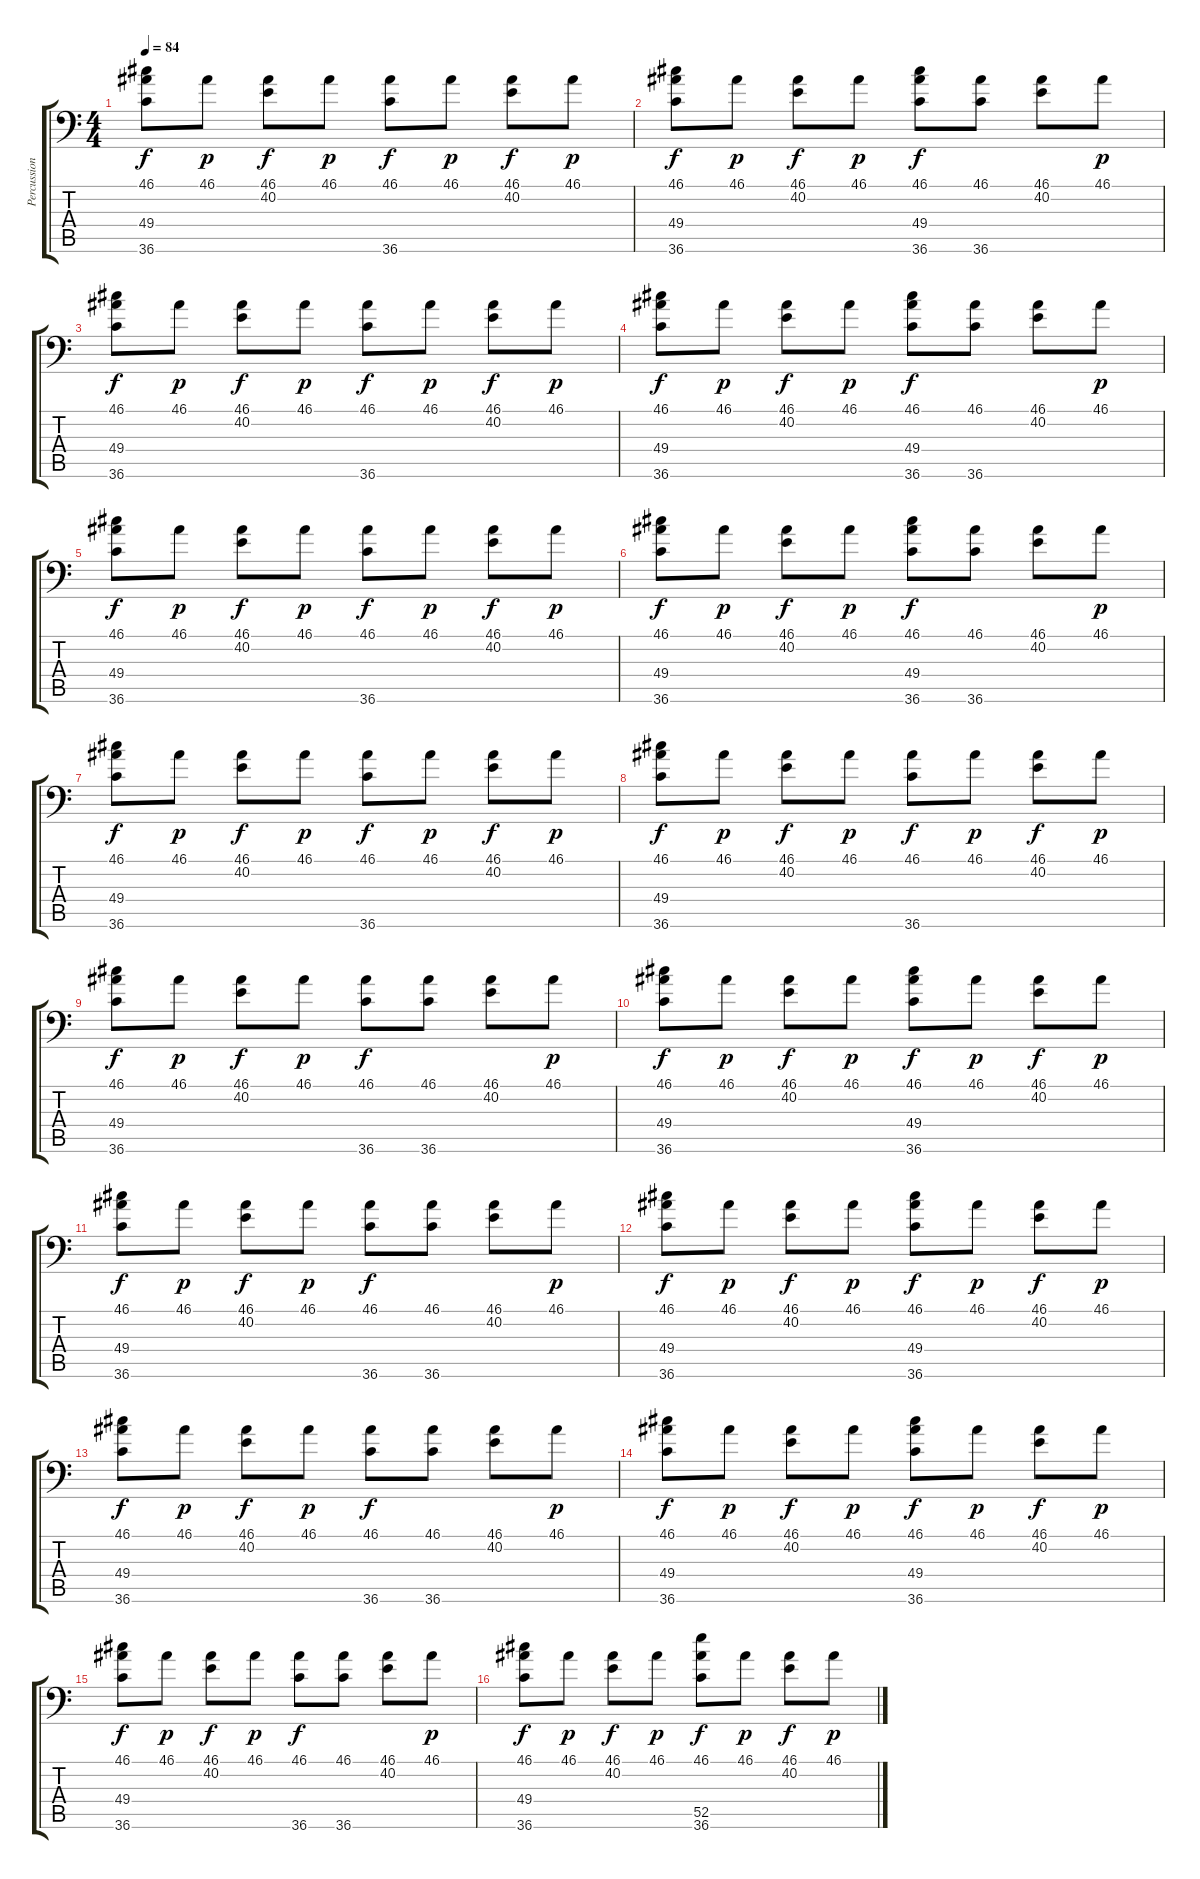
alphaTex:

\track ("Percussion" "Percussion") {instrument acousticgrandpiano}
\staff {score tabs}
\tuning (C-1 C-1 C-1 C-1 C-1 C-1) {hide}
\ts (4 4)
\tempo 84
\clef f4
\ks c
(46.1 49.4 36.6).8{dy f} 46.1.8{dy p} (46.1 40.2).8{dy f} 46.1.8{dy p} (46.1 36.6).8{dy f} 46.1.8{dy p} (46.1 40.2).8{dy f} 46.1.8{dy p} |
(46.1 49.4 36.6).8{dy f} 46.1.8{dy p} (46.1 40.2).8{dy f} 46.1.8{dy p} (46.1 49.4 36.6).8{dy f} (46.1 36.6).8 (46.1 40.2).8 46.1.8{dy p} |
(46.1 49.4 36.6).8{dy f} 46.1.8{dy p} (46.1 40.2).8{dy f} 46.1.8{dy p} (46.1 36.6).8{dy f} 46.1.8{dy p} (46.1 40.2).8{dy f} 46.1.8{dy p} |
(46.1 49.4 36.6).8{dy f} 46.1.8{dy p} (46.1 40.2).8{dy f} 46.1.8{dy p} (46.1 49.4 36.6).8{dy f} (46.1 36.6).8 (46.1 40.2).8 46.1.8{dy p} |
(46.1 49.4 36.6).8{dy f} 46.1.8{dy p} (46.1 40.2).8{dy f} 46.1.8{dy p} (46.1 36.6).8{dy f} 46.1.8{dy p} (46.1 40.2).8{dy f} 46.1.8{dy p} |
(46.1 49.4 36.6).8{dy f} 46.1.8{dy p} (46.1 40.2).8{dy f} 46.1.8{dy p} (46.1 49.4 36.6).8{dy f} (46.1 36.6).8 (46.1 40.2).8 46.1.8{dy p} |
(46.1 49.4 36.6).8{dy f} 46.1.8{dy p} (46.1 40.2).8{dy f} 46.1.8{dy p} (46.1 36.6).8{dy f} 46.1.8{dy p} (46.1 40.2).8{dy f} 46.1.8{dy p} |
(46.1 49.4 36.6).8{dy f} 46.1.8{dy p} (46.1 40.2).8{dy f} 46.1.8{dy p} (46.1 36.6).8{dy f} 46.1.8{dy p} (46.1 40.2).8{dy f} 46.1.8{dy p} |
(46.1 49.4 36.6).8{dy f} 46.1.8{dy p} (46.1 40.2).8{dy f} 46.1.8{dy p} (46.1 36.6).8{dy f} (46.1 36.6).8 (46.1 40.2).8 46.1.8{dy p} |
(46.1 49.4 36.6).8{dy f} 46.1.8{dy p} (46.1 40.2).8{dy f} 46.1.8{dy p} (46.1 49.4 36.6).8{dy f} 46.1.8{dy p} (46.1 40.2).8{dy f} 46.1.8{dy p} |
(46.1 49.4 36.6).8{dy f} 46.1.8{dy p} (46.1 40.2).8{dy f} 46.1.8{dy p} (46.1 36.6).8{dy f} (46.1 36.6).8 (46.1 40.2).8 46.1.8{dy p} |
(46.1 49.4 36.6).8{dy f} 46.1.8{dy p} (46.1 40.2).8{dy f} 46.1.8{dy p} (46.1 49.4 36.6).8{dy f} 46.1.8{dy p} (46.1 40.2).8{dy f} 46.1.8{dy p} |
(46.1 49.4 36.6).8{dy f} 46.1.8{dy p} (46.1 40.2).8{dy f} 46.1.8{dy p} (46.1 36.6).8{dy f} (46.1 36.6).8 (46.1 40.2).8 46.1.8{dy p} |
(46.1 49.4 36.6).8{dy f} 46.1.8{dy p} (46.1 40.2).8{dy f} 46.1.8{dy p} (46.1 49.4 36.6).8{dy f} 46.1.8{dy p} (46.1 40.2).8{dy f} 46.1.8{dy p} |
(46.1 49.4 36.6).8{dy f} 46.1.8{dy p} (46.1 40.2).8{dy f} 46.1.8{dy p} (46.1 36.6).8{dy f} (46.1 36.6).8 (46.1 40.2).8 46.1.8{dy p} |
(46.1 49.4 36.6).8{dy f} 46.1.8{dy p} (46.1 40.2).8{dy f} 46.1.8{dy p} (46.1 52.5 36.6).8{dy f} 46.1.8{dy p} (46.1 40.2).8{dy f} 46.1.8{dy p}
